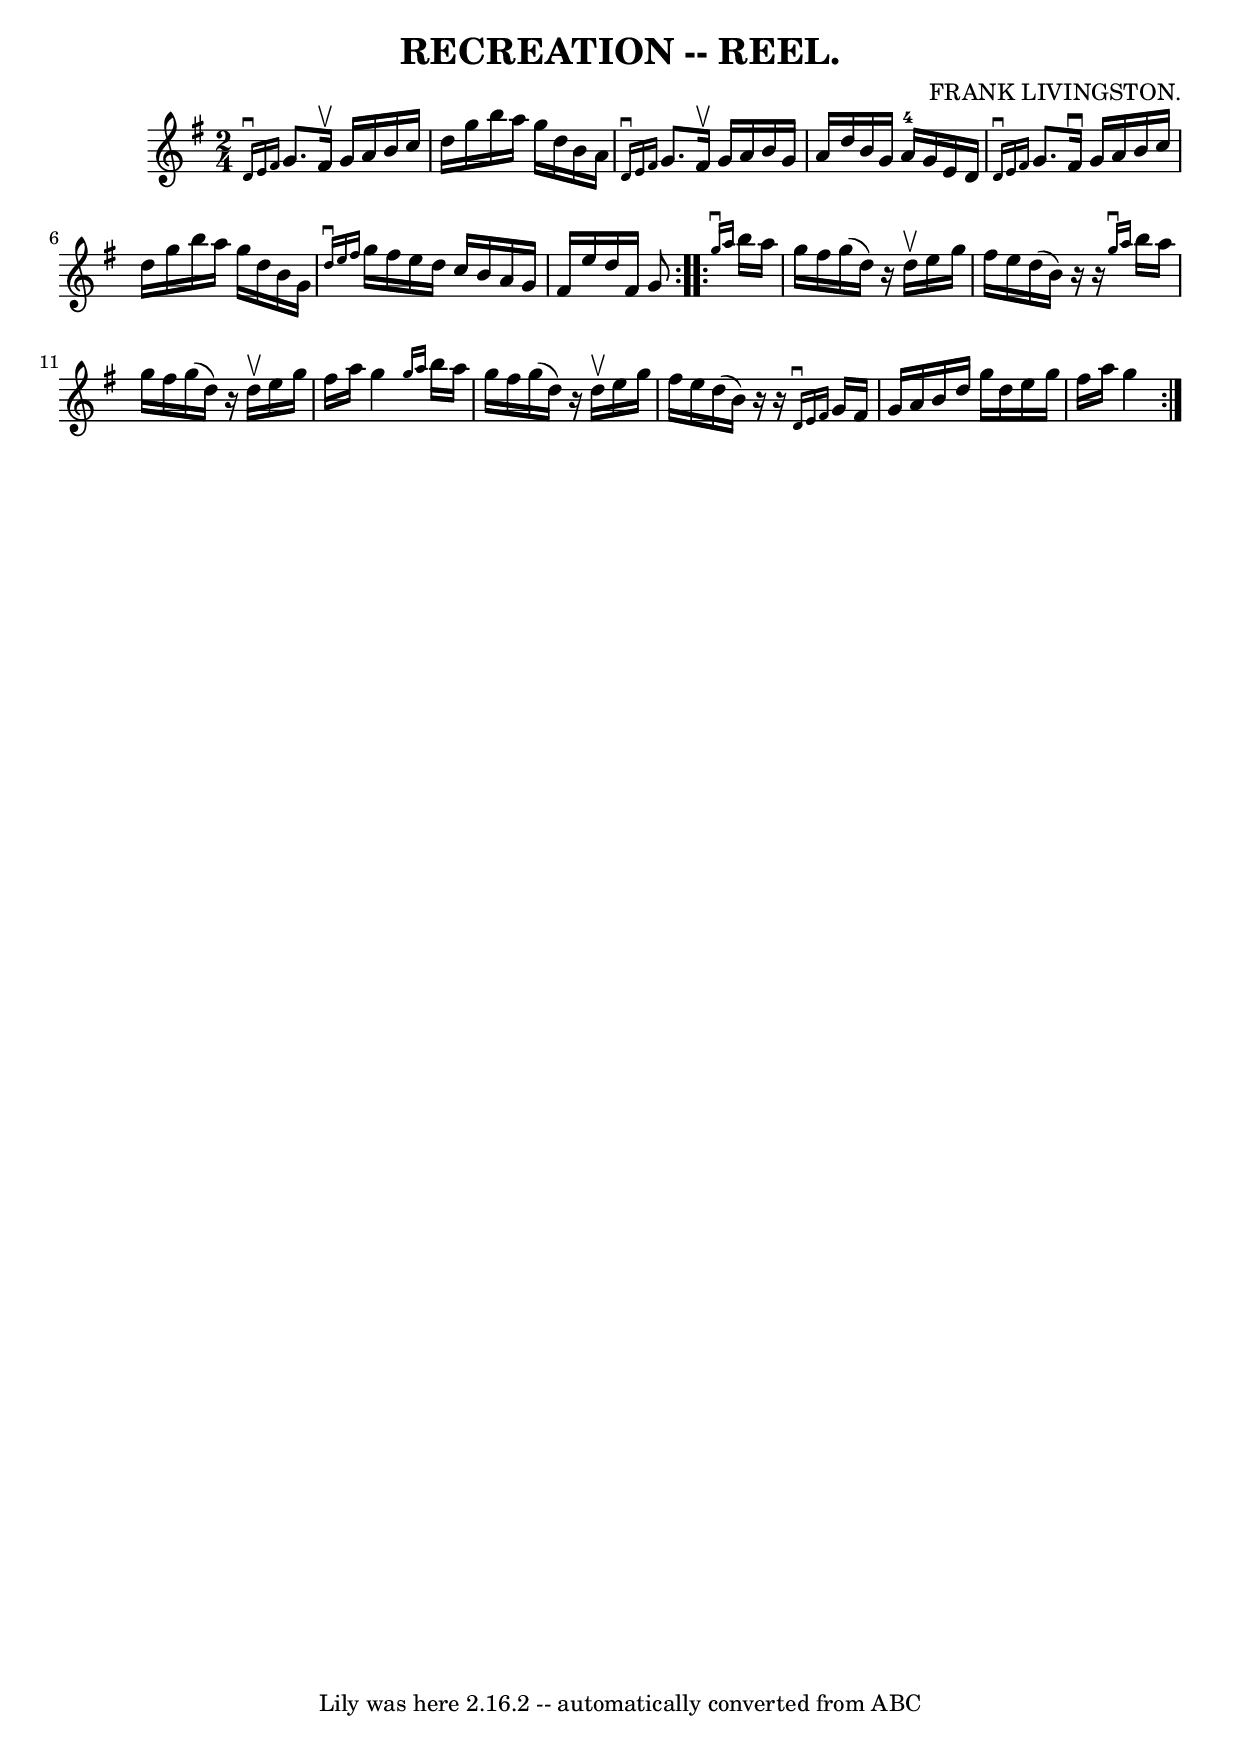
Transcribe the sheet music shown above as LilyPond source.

\version "2.16.2"
\include "Mammoth.ily"
\header {
  %% book = "Coles 43.4"
 composer = "FRANK LIVINGSTON."
 crossRefNumber = "1"
 footnotes = ""
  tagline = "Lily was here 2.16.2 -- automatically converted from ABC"
  title = "RECREATION -- REEL."

}
voicedefault =  {



  \repeat volta 2 {

    \time 2/4 
    \key g \major
    \grace { d'16^\downbow e'16 fs'16  
	   } g'8. fs'16^\upbow g'16 a'16 b'16 c''16   |
 d''16 g''16 b''16 a''16 g''16 d''16 b'16 a'16   |
    \grace { d'16 
	    ^\downbow e'16 fs'16  
	   } g'8. fs'16^\upbow g'16 a'16 b'16 g'16   |
 a'16 d''16 b'16 g'16 a'16-4 g'16 e'16 d'16   |
    \grace { d'16^\downbow e'16 fs'16  
	   } g'8. fs'16^\downbow g'16 a'16 b'16 c''16   |
 d''16 g''16 b''16 a''16 g''16 d''16 b'16 g'16   |
    \grace { d''16 
	    ^\downbow e''16 fs''16  
	   } g''16 fs''16 e''16 d''16 c''16 b'16 a'16 g'16   |
 fs'16 e''16 d''16 fs'16 g'8    

  }     
  \repeat volta 2 {
    \grace { g''16^\downbow a''16  
	   } b''16 a''16 g''16 fs''16 g''16 (d''16)   r16 d''16^\upbow  |
 e''16 g''16 fs''16 e''16 d''16 (b'16)   r16   r16  |
    
    \grace { g''16^\downbow a''16  
	   } b''16 a''16 g''16 fs''16 g''16 (d''16)   r16 d''16^\upbow  |
 e''16 g''16 fs''16 a''16 g''4   |
    \grace { g''16 a''16  
	   } b''16 a''16 g''16 fs''16 g''16 (d''16)   r16 d''16^\upbow  |
 e''16 g''16 fs''16 e''16 d''16 (b'16)   r16   r16  |
    
    \grace { d'16^\downbow e'16 fs'16  
	   } g'16 fs'16 g'16 a'16 b'16 d''16 g''16 d''16   |
 e''16 g''16 fs''16    
 a''16 g''4  
  }   

}

\score{
  <<

    \context Staff="default"
    {
      \voicedefault 
      
    }

  >>
  \layout {
    
  }
  \midi {
  }

}
